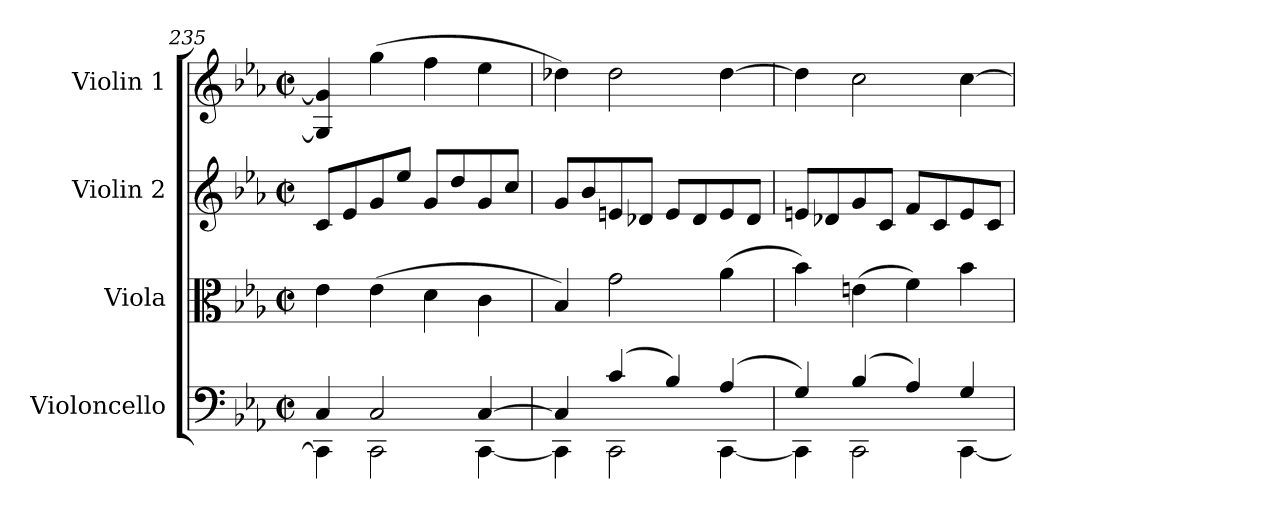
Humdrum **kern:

**kern	**kern	**kern	**kern
*part4	*part3	*part2	*part1
*staff4	*staff3	*staff2	*staff1
*I"Violoncello	*I"Viola	*I"Violin 2	*I"Violin 1
*I'Vc	*I'Vla	*I'Vln	*I'Vln
!!LO:PB:g=z
*clefF4	*clefC3	*clefG2	*clefG2
*k[b-e-a-]	*k[b-e-a-]	*k[b-e-a-]	*k[b-e-a-]
*M2/2	*M2/2	*M2/2	*M2/2
*met(c|)	*met(c|)	*met(c|)	*met(c|)
=235	=235	=235	=235
*^	*	*	*
4C/	4CC\]	4e-\	8c/L	4G/] 4g/]
.	.	.	8e-/	.
2C/	2CC\	(4e-\	8g/	(4gg\
.	.	.	8ee-/J	.
.	.	4d\	8g/L	4ff\
.	.	.	8dd/	.
[4C/	[4CC\	4c\	8g/	4ee-\
.	.	.	8cc/J	.
=236	=236	=236	=236	=236
4C/]	4CC\]	4B-/)	8g/L	4dd-X\)
.	.	.	8b-/	.
(4c/	2CC\	2g\	8en/	2dd-\
.	.	.	8d-X/J	.
4B-/)	.	.	8e/L	.
.	.	.	8d-/	.
(4A-/	[4CC\	(4a-\	8e/	[4dd-\
.	.	.	8d-/J	.
=237	=237	=237	=237	=237
4G/)	4CC\]	4b-\)	8en/L	4dd-\]
.	.	.	8d-X/	.
(4B-/	2CC\	(4en\	8g/	2cc\
.	.	.	8c/J	.
4A-/)	.	4f\)	8f/L	.
.	.	.	8c/	.
4G/	[4CC\	4b-\	8e/	[4cc\
.	.	.	8c/J	.
*v	*v	*	*	*
=	=	=	=
*-	*-	*-	*-
